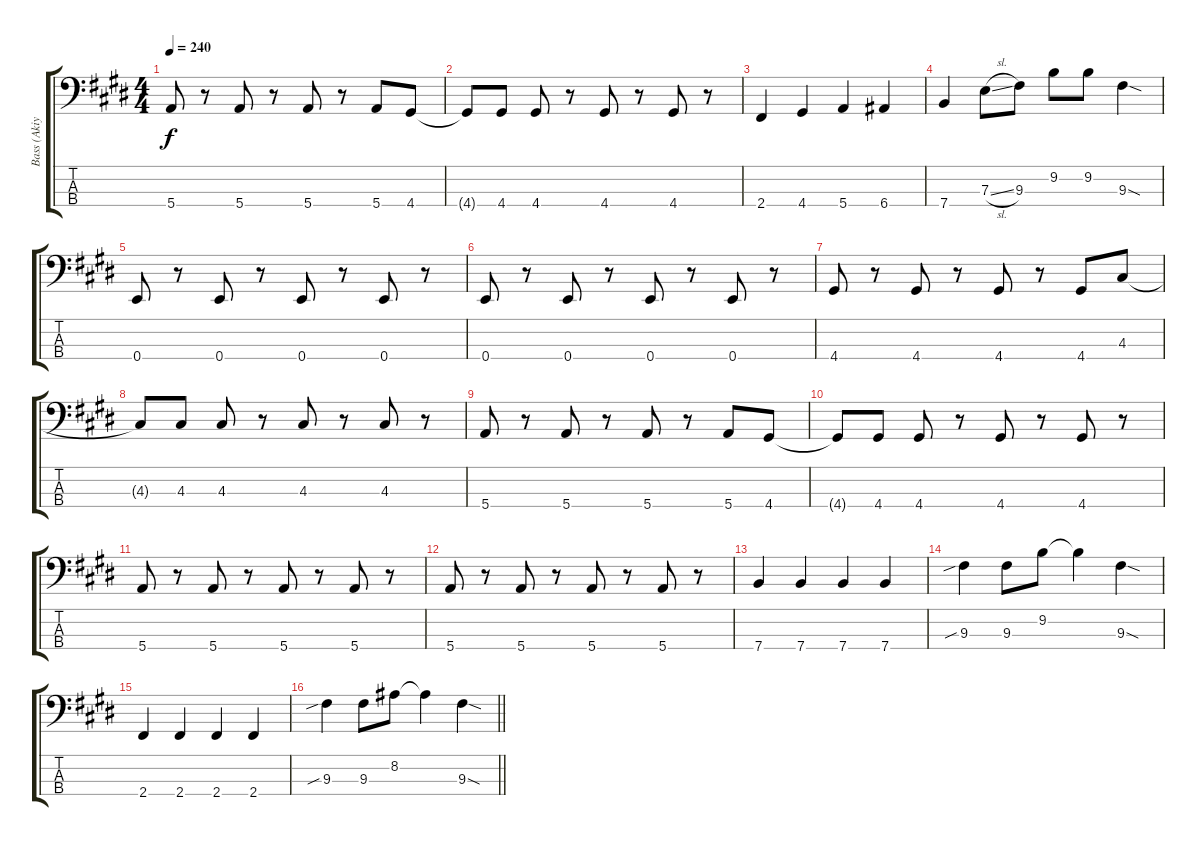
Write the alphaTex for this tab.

\track ("Bass (Akiyama Mio)" "Bass (Akiy") {instrument electricbassfinger}
\staff {score tabs}
\tuning (G2 D2 A1 E1) {hide}
\ts (4 4)
\tempo 240
\clef f4
\ks e
5.4.8{dy f} r.8 5.4.8 r.8 5.4.8 r.8 5.4.8 4.4.8 |
4.4{t}.8 4.4.8 4.4.8 r.8 4.4.8 r.8 4.4.8 r.8 |
2.4.4 4.4.4 5.4.4 6.4.4 |
7.4.4 7.3{sl}.8 9.3.8 9.2.8 9.2.8 9.3{sod}.4 |
0.4.8 r.8 0.4.8 r.8 0.4.8 r.8 0.4.8 r.8 |
0.4.8 r.8 0.4.8 r.8 0.4.8 r.8 0.4.8 r.8 |
4.4.8 r.8 4.4.8 r.8 4.4.8 r.8 4.4.8 4.3.8 |
4.3{t}.8 4.3.8 4.3.8 r.8 4.3.8 r.8 4.3.8 r.8 |
5.4.8 r.8 5.4.8 r.8 5.4.8 r.8 5.4.8 4.4.8 |
4.4{t}.8 4.4.8 4.4.8 r.8 4.4.8 r.8 4.4.8 r.8 |
5.4.8 r.8 5.4.8 r.8 5.4.8 r.8 5.4.8 r.8 |
5.4.8 r.8 5.4.8 r.8 5.4.8 r.8 5.4.8 r.8 |
7.4.4 7.4.4 7.4.4 7.4.4 |
9.3{sib}.4 9.3.8 9.2.8 9.2{t}.4 9.3{sod}.4 |
2.4.4 2.4.4 2.4.4 2.4.4 |
\barLineRight lightlight
9.3{sib}.4 9.3.8 8.2.8 8.2{t}.4 9.3{sod}.4
